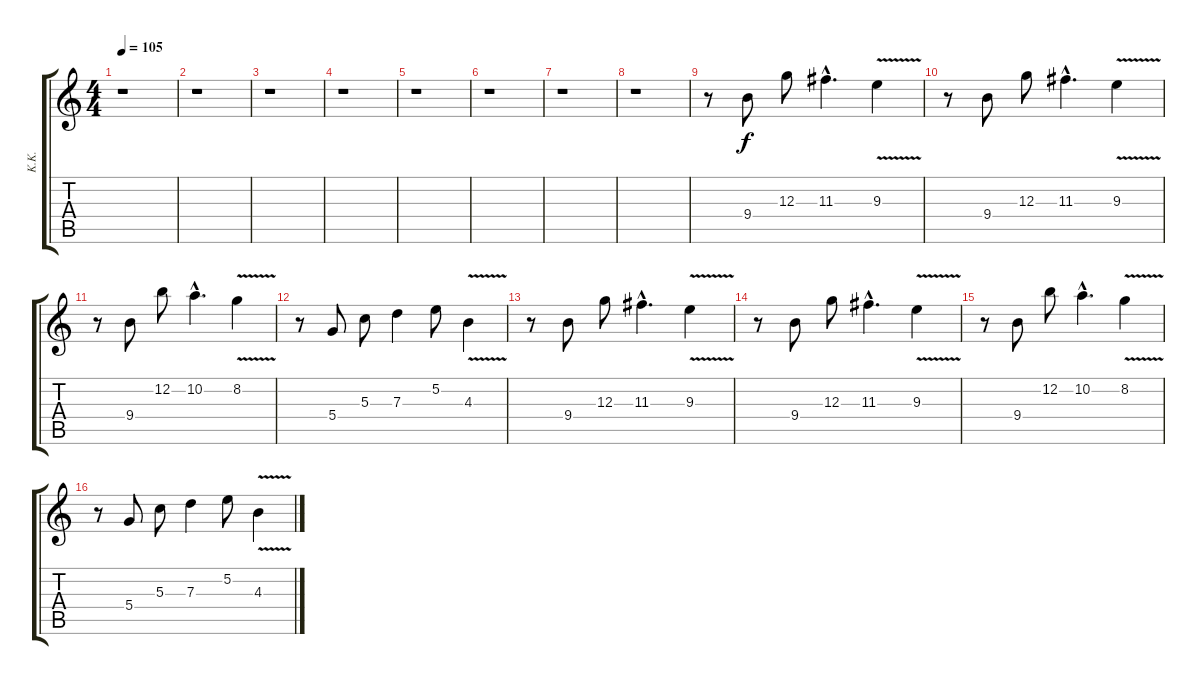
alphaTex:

\track ("K.K." "K.K.") {instrument distortionguitar}
\staff {score tabs}
\tuning (E4 B3 G3 D3 A2 E2) {hide}
\ts (4 4)
\tempo 105
\clef g2
\ks c
r.1{dy f instrument distortionguitar} |
r.1 |
r.1 |
r.1 |
r.1 |
r.1 |
r.1 |
r.1 |
r.8 9.4.8 12.3.8 11.3{hac}.4{d} 9.3{v}.4 |
r.8 9.4.8 12.3.8 11.3{hac}.4{d} 9.3{v}.4 |
r.8 9.4.8 12.2.8 10.2{hac}.4{d} 8.2{v}.4 |
r.8 5.4.8 5.3.8 7.3.4 5.2.8 4.3{v}.4 |
r.8 9.4.8 12.3.8 11.3{hac}.4{d} 9.3{v}.4 |
r.8 9.4.8 12.3.8 11.3{hac}.4{d} 9.3{v}.4 |
r.8 9.4.8 12.2.8 10.2{hac}.4{d} 8.2{v}.4 |
r.8 5.4.8 5.3.8 7.3.4 5.2.8 4.3{v}.4
